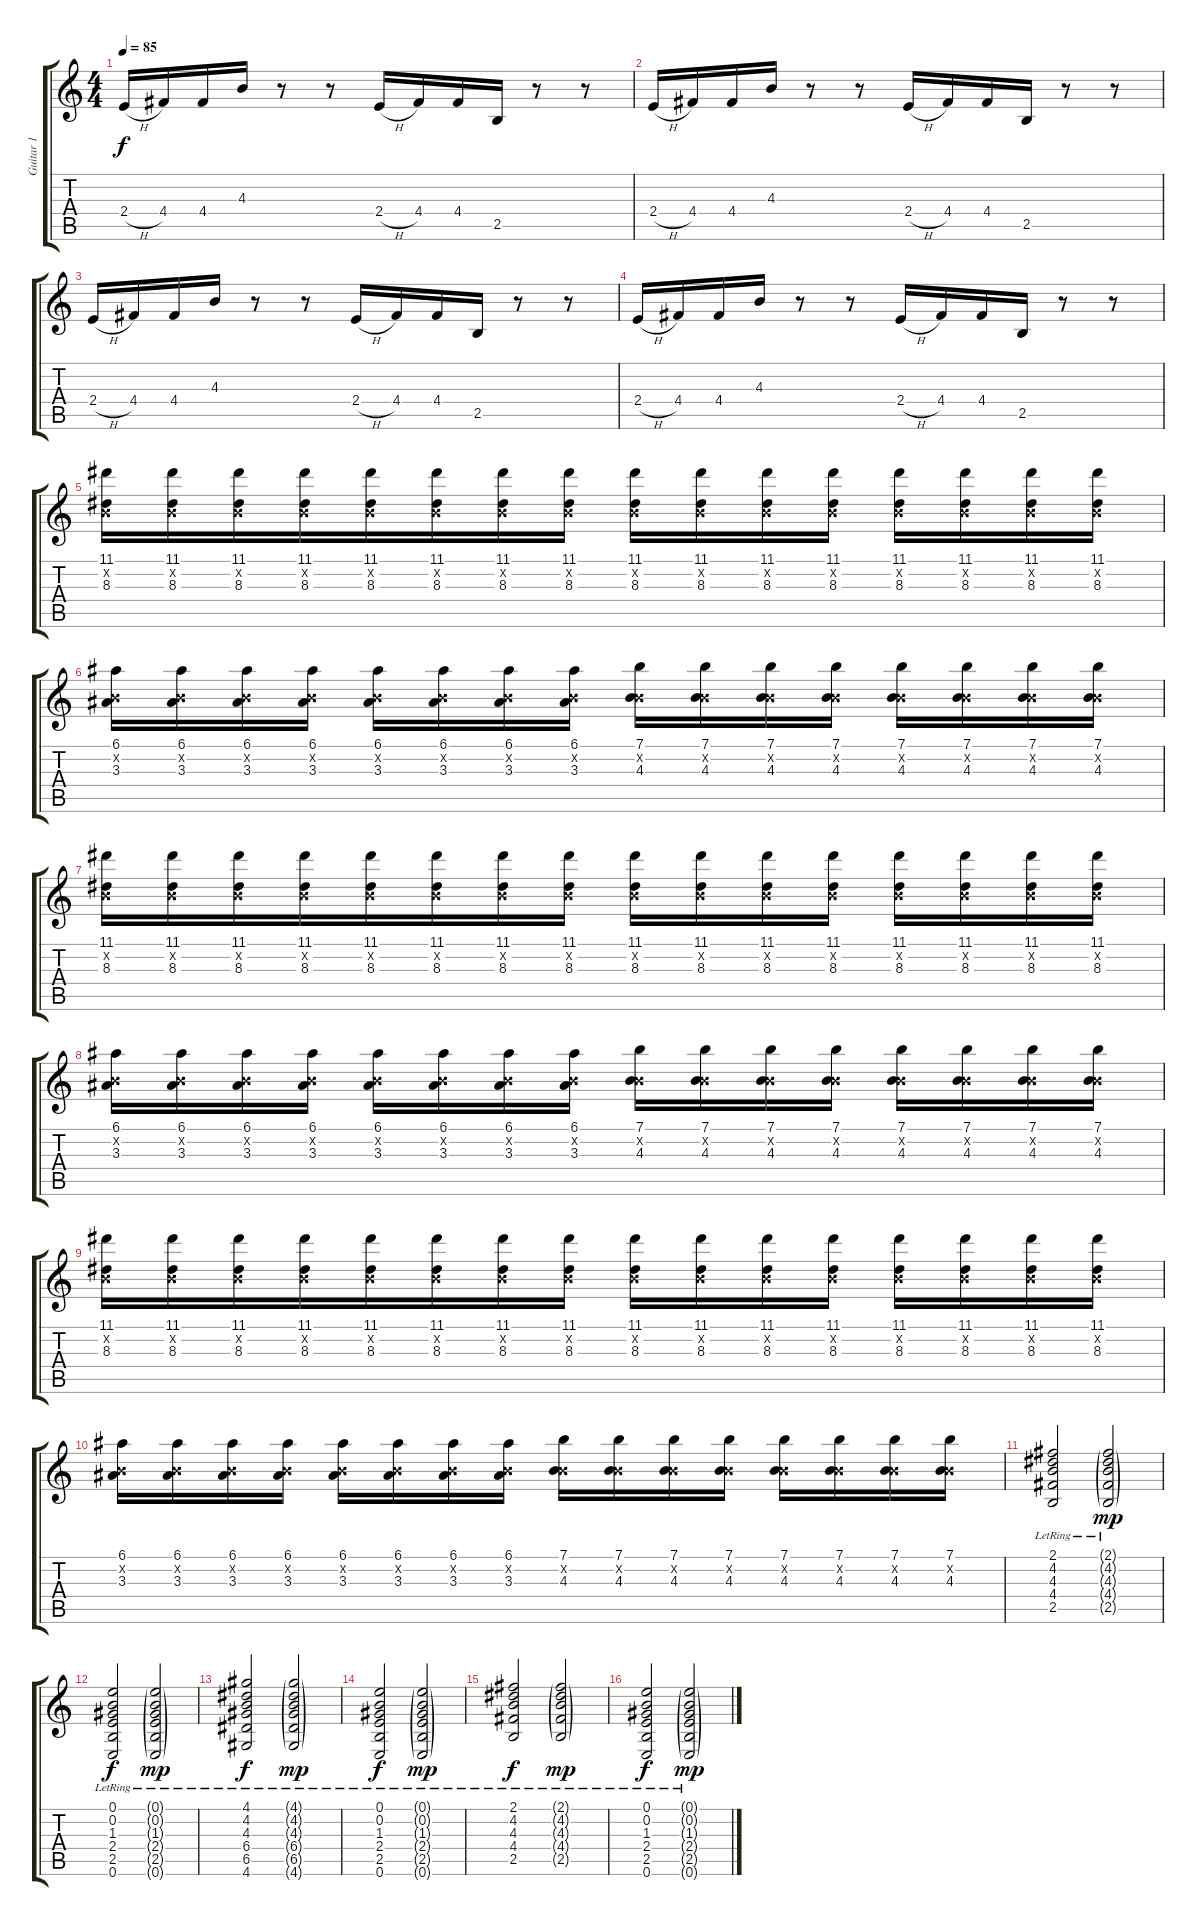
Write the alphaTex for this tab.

\track ("Guitar 1" "Guitar 1") {instrument distortionguitar}
\staff {score tabs}
\tuning (E4 B3 G3 D3 A2 E2) {hide}
\ts (4 4)
\tempo 85
\clef g2
\ks c
2.4{h}.16{dy f} 4.4.16 4.4.16 4.3.16 r.8 r.8 2.4{h}.16 4.4.16 4.4.16{beam merge} 2.5.16{beam merge} r.8 r.8 |
2.4{h}.16 4.4.16 4.4.16 4.3.16 r.8 r.8 2.4{h}.16 4.4.16 4.4.16{beam merge} 2.5.16{beam merge} r.8 r.8 |
2.4{h}.16 4.4.16 4.4.16 4.3.16 r.8 r.8 2.4{h}.16 4.4.16 4.4.16{beam merge} 2.5.16{beam merge} r.8 r.8 |
2.4{h}.16 4.4.16 4.4.16 4.3.16 r.8 r.8 2.4{h}.16 4.4.16 4.4.16{beam merge} 2.5.16{beam merge} r.8 r.8 |
(11.1 0.2{x} 8.3).16 (11.1 0.2{x} 8.3).16 (11.1 0.2{x} 8.3).16 (11.1 0.2{x} 8.3).16{beam merge} (11.1 0.2{x} 8.3).16 (11.1 0.2{x} 8.3).16 (11.1 0.2{x} 8.3).16 (11.1 0.2{x} 8.3).16 (11.1 0.2{x} 8.3).16 (11.1 0.2{x} 8.3).16 (11.1 0.2{x} 8.3).16 (11.1 0.2{x} 8.3).16 (11.1 0.2{x} 8.3).16 (11.1 0.2{x} 8.3).16 (11.1 0.2{x} 8.3).16 (11.1 0.2{x} 8.3).16 |
(6.1 0.2{x} 3.3).16 (6.1 0.2{x} 3.3).16 (6.1 0.2{x} 3.3).16 (6.1 0.2{x} 3.3).16 (6.1 0.2{x} 3.3).16 (6.1 0.2{x} 3.3).16 (6.1 0.2{x} 3.3).16 (6.1 0.2{x} 3.3).16 (7.1 0.2{x} 4.3).16 (7.1 0.2{x} 4.3).16 (7.1 0.2{x} 4.3).16 (7.1 0.2{x} 4.3).16 (7.1 0.2{x} 4.3).16 (7.1 0.2{x} 4.3).16 (7.1 0.2{x} 4.3).16 (7.1 0.2{x} 4.3).16 |
(11.1 0.2{x} 8.3).16 (11.1 0.2{x} 8.3).16 (11.1 0.2{x} 8.3).16 (11.1 0.2{x} 8.3).16{beam merge} (11.1 0.2{x} 8.3).16 (11.1 0.2{x} 8.3).16 (11.1 0.2{x} 8.3).16 (11.1 0.2{x} 8.3).16 (11.1 0.2{x} 8.3).16 (11.1 0.2{x} 8.3).16 (11.1 0.2{x} 8.3).16 (11.1 0.2{x} 8.3).16 (11.1 0.2{x} 8.3).16 (11.1 0.2{x} 8.3).16 (11.1 0.2{x} 8.3).16 (11.1 0.2{x} 8.3).16 |
(6.1 0.2{x} 3.3).16 (6.1 0.2{x} 3.3).16 (6.1 0.2{x} 3.3).16 (6.1 0.2{x} 3.3).16 (6.1 0.2{x} 3.3).16 (6.1 0.2{x} 3.3).16 (6.1 0.2{x} 3.3).16 (6.1 0.2{x} 3.3).16 (7.1 0.2{x} 4.3).16 (7.1 0.2{x} 4.3).16 (7.1 0.2{x} 4.3).16 (7.1 0.2{x} 4.3).16 (7.1 0.2{x} 4.3).16 (7.1 0.2{x} 4.3).16 (7.1 0.2{x} 4.3).16 (7.1 0.2{x} 4.3).16 |
(11.1 0.2{x} 8.3).16 (11.1 0.2{x} 8.3).16 (11.1 0.2{x} 8.3).16 (11.1 0.2{x} 8.3).16{beam merge} (11.1 0.2{x} 8.3).16 (11.1 0.2{x} 8.3).16 (11.1 0.2{x} 8.3).16 (11.1 0.2{x} 8.3).16 (11.1 0.2{x} 8.3).16 (11.1 0.2{x} 8.3).16 (11.1 0.2{x} 8.3).16 (11.1 0.2{x} 8.3).16 (11.1 0.2{x} 8.3).16 (11.1 0.2{x} 8.3).16 (11.1 0.2{x} 8.3).16 (11.1 0.2{x} 8.3).16 |
(6.1 0.2{x} 3.3).16 (6.1 0.2{x} 3.3).16 (6.1 0.2{x} 3.3).16 (6.1 0.2{x} 3.3).16 (6.1 0.2{x} 3.3).16 (6.1 0.2{x} 3.3).16 (6.1 0.2{x} 3.3).16 (6.1 0.2{x} 3.3).16 (7.1 0.2{x} 4.3).16 (7.1 0.2{x} 4.3).16 (7.1 0.2{x} 4.3).16 (7.1 0.2{x} 4.3).16 (7.1 0.2{x} 4.3).16 (7.1 0.2{x} 4.3).16 (7.1 0.2{x} 4.3).16 (7.1 0.2{x} 4.3).16 |
(2.1{lr} 4.2{lr} 4.3{lr} 4.4{lr} 2.5{lr}).2 (2.1{g lr} 4.2{g lr} 4.3{g lr} 4.4{g lr} 2.5{g lr}).2{dy mp} |
(0.1{lr} 0.2{lr} 1.3{lr} 2.4{lr} 2.5{lr} 0.6{lr}).2{dy f} (0.1{g lr} 0.2{g lr} 1.3{g lr} 2.4{g lr} 2.5{g lr} 0.6{g lr}).2{dy mp} |
(4.1{lr} 4.2{lr} 4.3{lr} 6.4{lr} 6.5{lr} 4.6{lr}).2{dy f} (4.1{g lr} 4.2{g lr} 4.3{g lr} 6.4{g lr} 6.5{g lr} 4.6{g lr}).2{dy mp} |
(0.1{lr} 0.2{lr} 1.3{lr} 2.4{lr} 2.5{lr} 0.6{lr}).2{dy f} (0.1{g lr} 0.2{g lr} 1.3{g lr} 2.4{g lr} 2.5{g lr} 0.6{g lr}).2{dy mp} |
(2.1{lr} 4.2{lr} 4.3{lr} 4.4{lr} 2.5{lr}).2{dy f} (2.1{g lr} 4.2{g lr} 4.3{g lr} 4.4{g lr} 2.5{g lr}).2{dy mp} |
(0.1{lr} 0.2{lr} 1.3{lr} 2.4{lr} 2.5{lr} 0.6{lr}).2{dy f} (0.1{g lr} 0.2{g lr} 1.3{g lr} 2.4{g lr} 2.5{g lr} 0.6{g lr}).2{dy mp}
